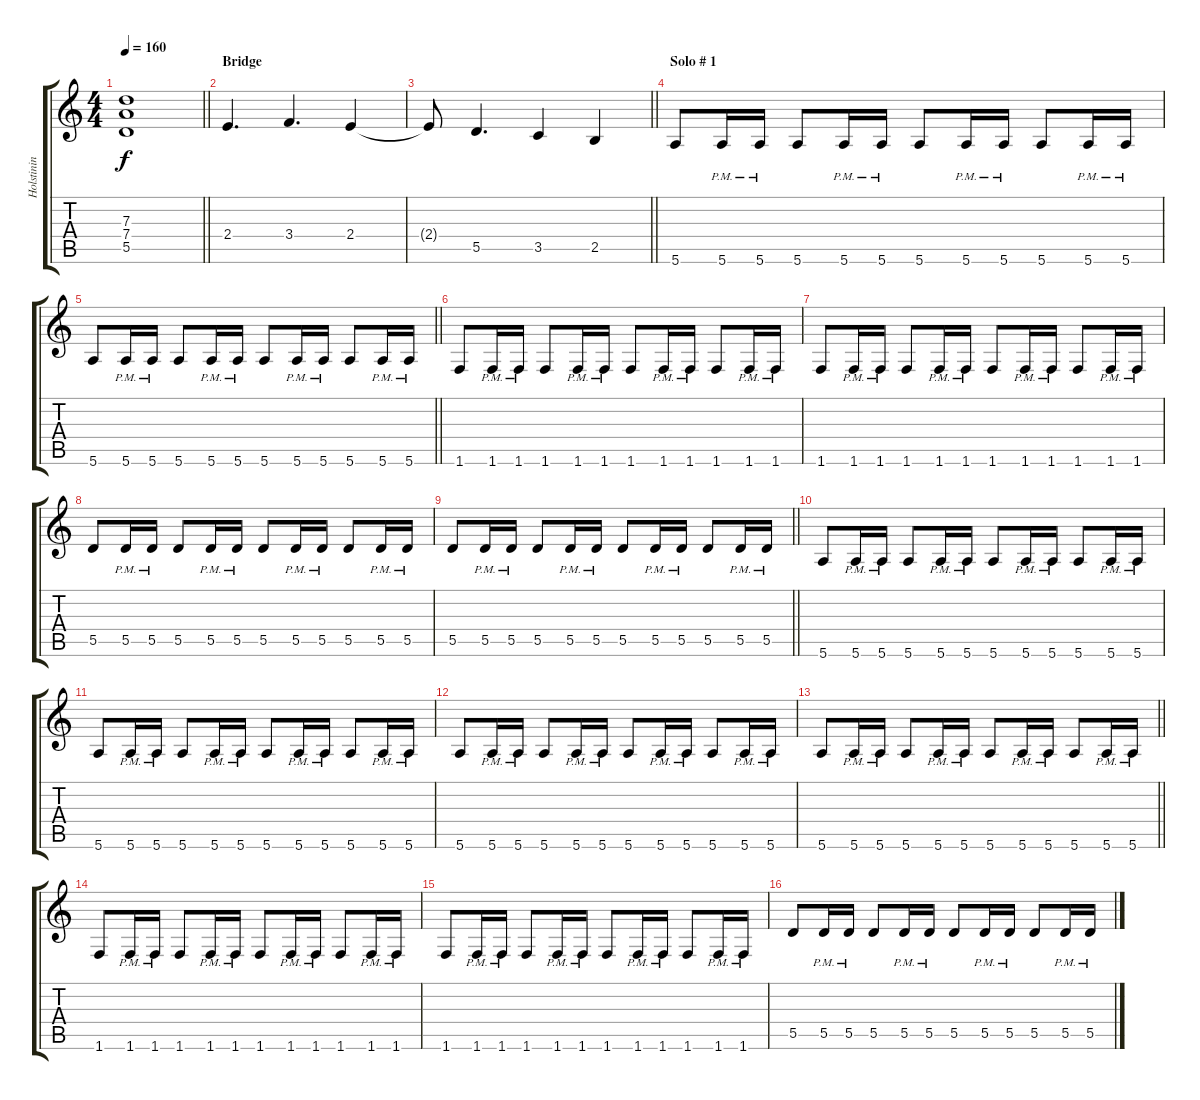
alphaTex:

\track ("Holstinin" "Holstinin") {instrument electricguitarmuted}
\staff {score tabs}
\tuning (E4 B3 G3 D3 A2 E2) {hide}
\ts (4 4)
\tempo 160
\clef g2
\barLineRight lightlight
\ks c
(7.3{t} 7.4{t} 5.5{t}).1{dy f} |
\section ("" "Bridge")
2.4.4{d} 3.4.4{d} 2.4.4 |
\barLineRight lightlight
2.4{t}.8 5.5.4{d} 3.5.4 2.5.4 |
\section ("" "Solo # 1")
5.6.8{volume 16 balance 8} 5.6{pm}.16 5.6{pm}.16 5.6.8 5.6{pm}.16 5.6{pm}.16 5.6.8 5.6{pm}.16 5.6{pm}.16 5.6.8 5.6{pm}.16 5.6{pm}.16 |
\barLineRight lightlight
5.6.8 5.6{pm}.16 5.6{pm}.16 5.6.8 5.6{pm}.16 5.6{pm}.16 5.6.8 5.6{pm}.16 5.6{pm}.16 5.6.8 5.6{pm}.16 5.6{pm}.16 |
1.6.8 1.6{pm}.16 1.6{pm}.16 1.6.8 1.6{pm}.16 1.6{pm}.16 1.6.8 1.6{pm}.16 1.6{pm}.16 1.6.8 1.6{pm}.16 1.6{pm}.16 |
1.6.8 1.6{pm}.16 1.6{pm}.16 1.6.8 1.6{pm}.16 1.6{pm}.16 1.6.8 1.6{pm}.16 1.6{pm}.16 1.6.8 1.6{pm}.16 1.6{pm}.16 |
5.5.8 5.5{pm}.16 5.5{pm}.16 5.5.8 5.5{pm}.16 5.5{pm}.16 5.5.8 5.5{pm}.16 5.5{pm}.16 5.5.8 5.5{pm}.16 5.5{pm}.16 |
\barLineRight lightlight
5.5.8 5.5{pm}.16 5.5{pm}.16 5.5.8 5.5{pm}.16 5.5{pm}.16 5.5.8 5.5{pm}.16 5.5{pm}.16 5.5.8 5.5{pm}.16 5.5{pm}.16 |
5.6.8 5.6{pm}.16 5.6{pm}.16 5.6.8 5.6{pm}.16 5.6{pm}.16 5.6.8 5.6{pm}.16 5.6{pm}.16 5.6.8 5.6{pm}.16 5.6{pm}.16 |
5.6.8 5.6{pm}.16 5.6{pm}.16 5.6.8 5.6{pm}.16 5.6{pm}.16 5.6.8 5.6{pm}.16 5.6{pm}.16 5.6.8 5.6{pm}.16 5.6{pm}.16 |
5.6.8 5.6{pm}.16 5.6{pm}.16 5.6.8 5.6{pm}.16 5.6{pm}.16 5.6.8 5.6{pm}.16 5.6{pm}.16 5.6.8 5.6{pm}.16 5.6{pm}.16 |
\barLineRight lightlight
5.6.8 5.6{pm}.16 5.6{pm}.16 5.6.8 5.6{pm}.16 5.6{pm}.16 5.6.8 5.6{pm}.16 5.6{pm}.16 5.6.8 5.6{pm}.16 5.6{pm}.16 |
1.6.8 1.6{pm}.16 1.6{pm}.16 1.6.8 1.6{pm}.16 1.6{pm}.16 1.6.8 1.6{pm}.16 1.6{pm}.16 1.6.8 1.6{pm}.16 1.6{pm}.16 |
1.6.8 1.6{pm}.16 1.6{pm}.16 1.6.8 1.6{pm}.16 1.6{pm}.16 1.6.8 1.6{pm}.16 1.6{pm}.16 1.6.8 1.6{pm}.16 1.6{pm}.16 |
5.5.8 5.5{pm}.16 5.5{pm}.16 5.5.8 5.5{pm}.16 5.5{pm}.16 5.5.8 5.5{pm}.16 5.5{pm}.16 5.5.8 5.5{pm}.16 5.5{pm}.16
